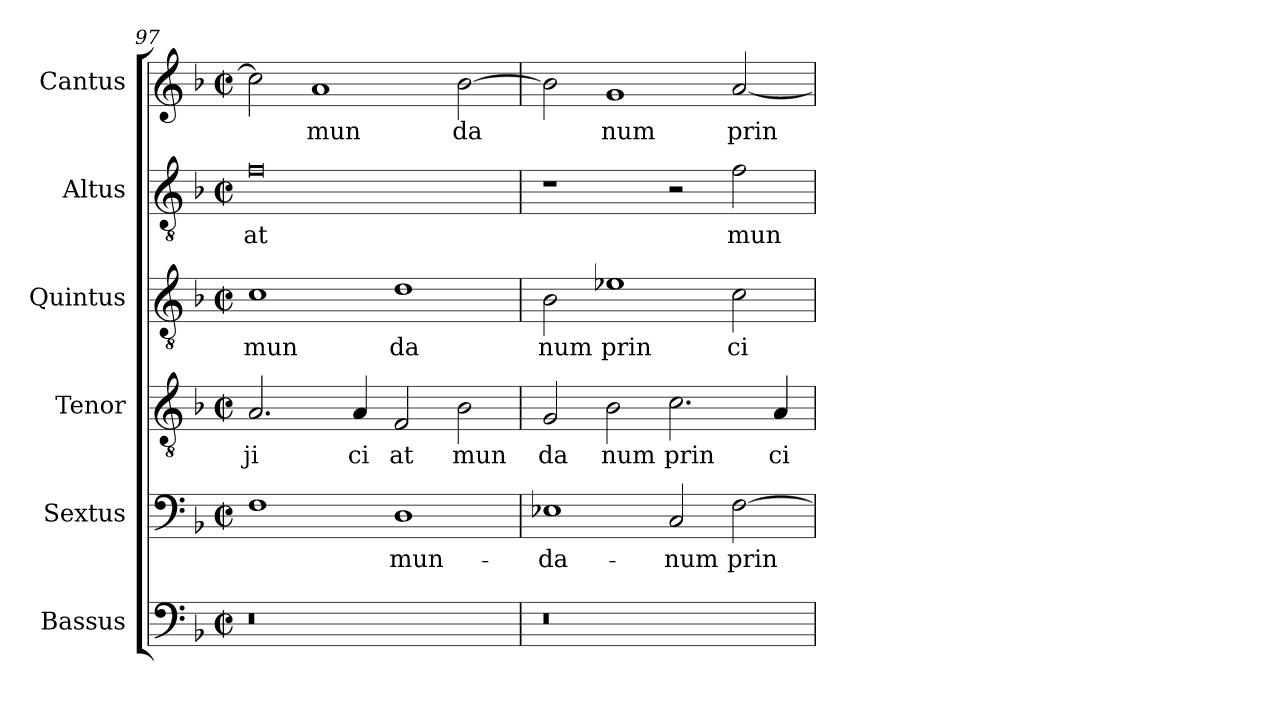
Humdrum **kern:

**kern	**kern	**text	**kern	**text	**kern	**text	**kern	**text	**kern	**text
*part6	*part5	*part5	*part4	*part4	*part3	*part3	*part2	*part2	*part1	*part1
*staff6	*staff5	*staff5	*staff4	*staff4	*staff3	*staff3	*staff2	*staff2	*staff1	*staff1
*I"Bassus	*I"Sextus	*	*I"Tenor	*	*I"Quintus	*	*I"Altus	*	*I"Cantus	*
*clefF4	*clefF4	*	*clefGv2	*	*clefGv2	*	*clefGv2	*	*clefG2	*
*k[b-]	*k[b-]	*	*k[b-]	*	*k[b-]	*	*k[b-]	*	*k[b-]	*
*F:	*F:	*	*F:	*	*F:	*	*F:	*	*F:	*
*M2/2	*M2/2	*	*M2/2	*	*M2/2	*	*M2/2	*	*M2/2	*
*met(c|)	*met(c|)	*	*met(c|)	*	*met(c|)	*	*met(c|)	*	*met(c|)	*
=97	=97	=97	=97	=97	=97	=97	=97	=97	=97	=97
!	!	!	!	!LO:LY:b:cj	!	!LO:LY:b:cj	!	!LO:LY:b:cj	!	!
0r	1F	.	2.A/	ji	1c	mun	0f	at	2cc\]	.
!	!	!	!	!	!	!	!	!	!	!LO:LY:b:cj
.	.	.	.	.	.	.	.	.	1a	mun
!	!	!	!	!LO:LY:b:cj	!	!	!	!	!	!
.	.	.	4A/	ci	.	.	.	.	.	.
!	!	!LO:LY:b:cj	!	!LO:LY:b:cj	!	!LO:LY:b:cj	!	!	!	!
.	1D	mun-	2F/	at	1d	da	.	.	.	.
!	!	!	!	!LO:LY:b:cj	!	!	!	!	!	!LO:LY:b:cj
.	.	.	2B-\	mun	.	.	.	.	[>2b-\	da
=98	=98	=98	=98	=98	=98	=98	=98	=98	=98	=98
!	!	!LO:LY:b:cj	!	!LO:LY:b:cj	!	!LO:LY:b:cj	!	!	!	!
0r	1E-X	-da-	2G/	da	2B-\	num	1r	.	2b-\]	.
!	!	!	!	!LO:LY:b:cj	!	!LO:LY:b:cj	!	!	!	!LO:LY:b:cj
.	.	.	2B-\	num	1e-	prin	.	.	1g	num
!	!	!LO:LY:b:cj	!	!LO:LY:b:cj	!	!	!	!	!	!
.	2C/	-num	2.c\	prin	.	.	2r	.	.	.
!	!	!LO:LY:b	!	!	!	!LO:LY:b:cj	!	!LO:LY:b:cj	!	!LO:LY:b
.	[>2F\	prin-	.	.	2c\	ci	2f\	mun	[<2a/	prin
!	!	!	!	!LO:LY:b:cj	!	!	!	!	!	!
.	.	.	4A/	ci	.	.	.	.	.	.
=	=	=	=	=	=	=	=	=	=	=
*-	*-	*-	*-	*-	*-	*-	*-	*-	*-	*-
